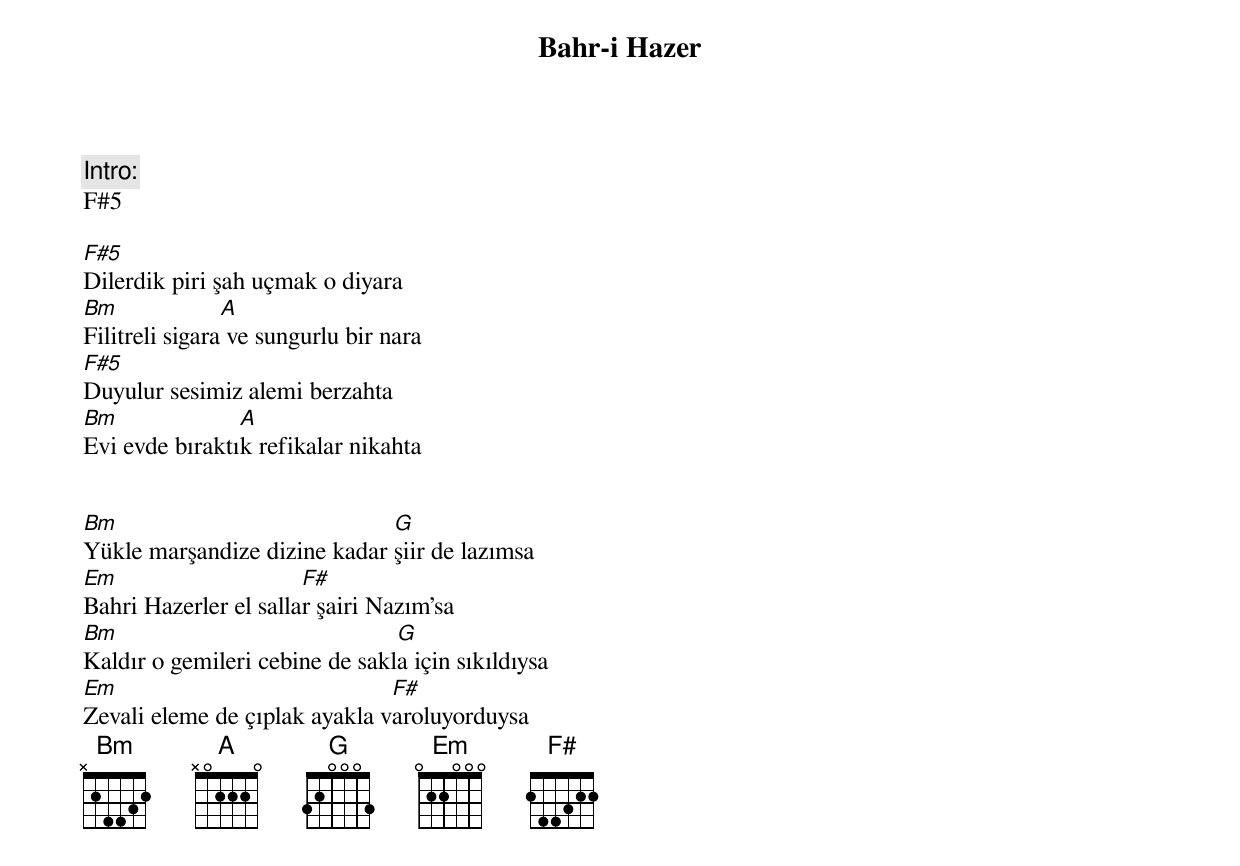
{title: Bahr-i Hazer}
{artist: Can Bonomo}

Intro:
F#5

F#5
Dilerdik piri şah uçmak o diyara
Bm              A
Filitreli sigara ve sungurlu bir nara
F#5
Duyulur sesimiz alemi berzahta
Bm              A
Evi evde bıraktık refikalar nikahta


Bm                            G
Yükle marşandize dizine kadar şiir de lazımsa
Em                     F#
Bahri Hazerler el sallar şairi Nazım'sa
Bm                              G
Kaldır o gemileri cebine de sakla için sıkıldıysa
Em                             F#
Zevali eleme de çıplak ayakla varoluyorduysa
